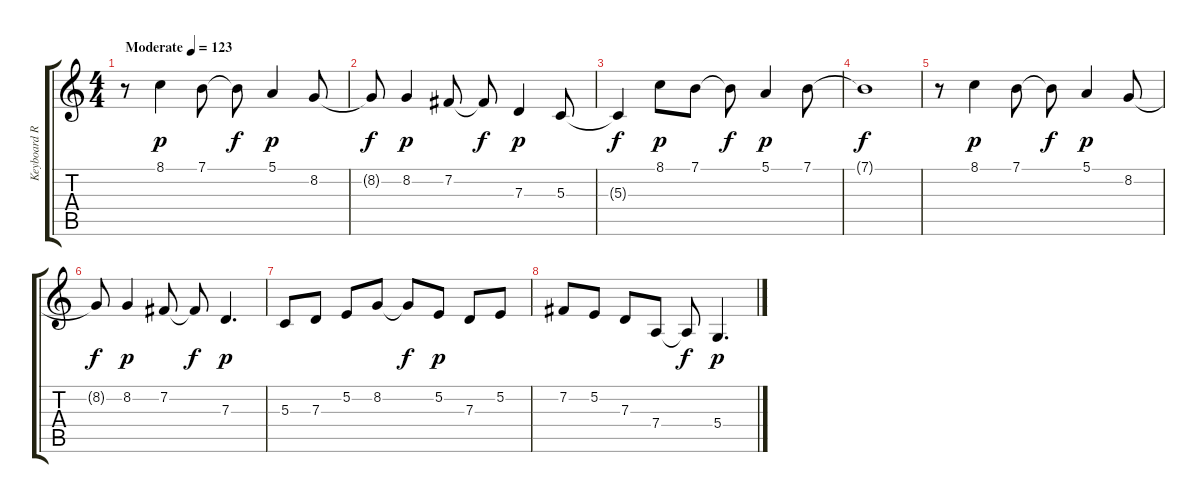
\track ("Keyboard Right" "Keyboard R") {instrument electricpiano1}
\staff {score tabs}
\tuning (E4 B3 G3 D3 A2 E2) {hide}
\ts (4 4)
\tempo (123 "Moderate")
\clef g2
\ks c
r.8{dy p instrument electricpiano1} 8.1.4 7.1.8 7.1{t}.8{dy f} 5.1.4{dy p} 8.2.8 |
8.2{t}.8{dy f} 8.2.4{dy p} 7.2.8 7.2{t}.8{dy f} 7.3.4{dy p} 5.3.8 |
5.3{t}.4{dy f} 8.1.8{dy p} 7.1.8 7.1{t}.8{dy f} 5.1.4{dy p} 7.1.8 |
7.1{t}.1{dy f} |
r.8 8.1.4{dy p} 7.1.8 7.1{t}.8{dy f} 5.1.4{dy p} 8.2.8 |
8.2{t}.8{dy f} 8.2.4{dy p} 7.2.8 7.2{t}.8{dy f} 7.3.4{d dy p} |
5.3.8 7.3.8 5.2.8 8.2.8 8.2{t}.8{dy f} 5.2.8{dy p} 7.3.8 5.2.8 |
7.2.8 5.2.8 7.3.8 7.4.8 7.4{t}.8{dy f} 5.4.4{d dy p}
